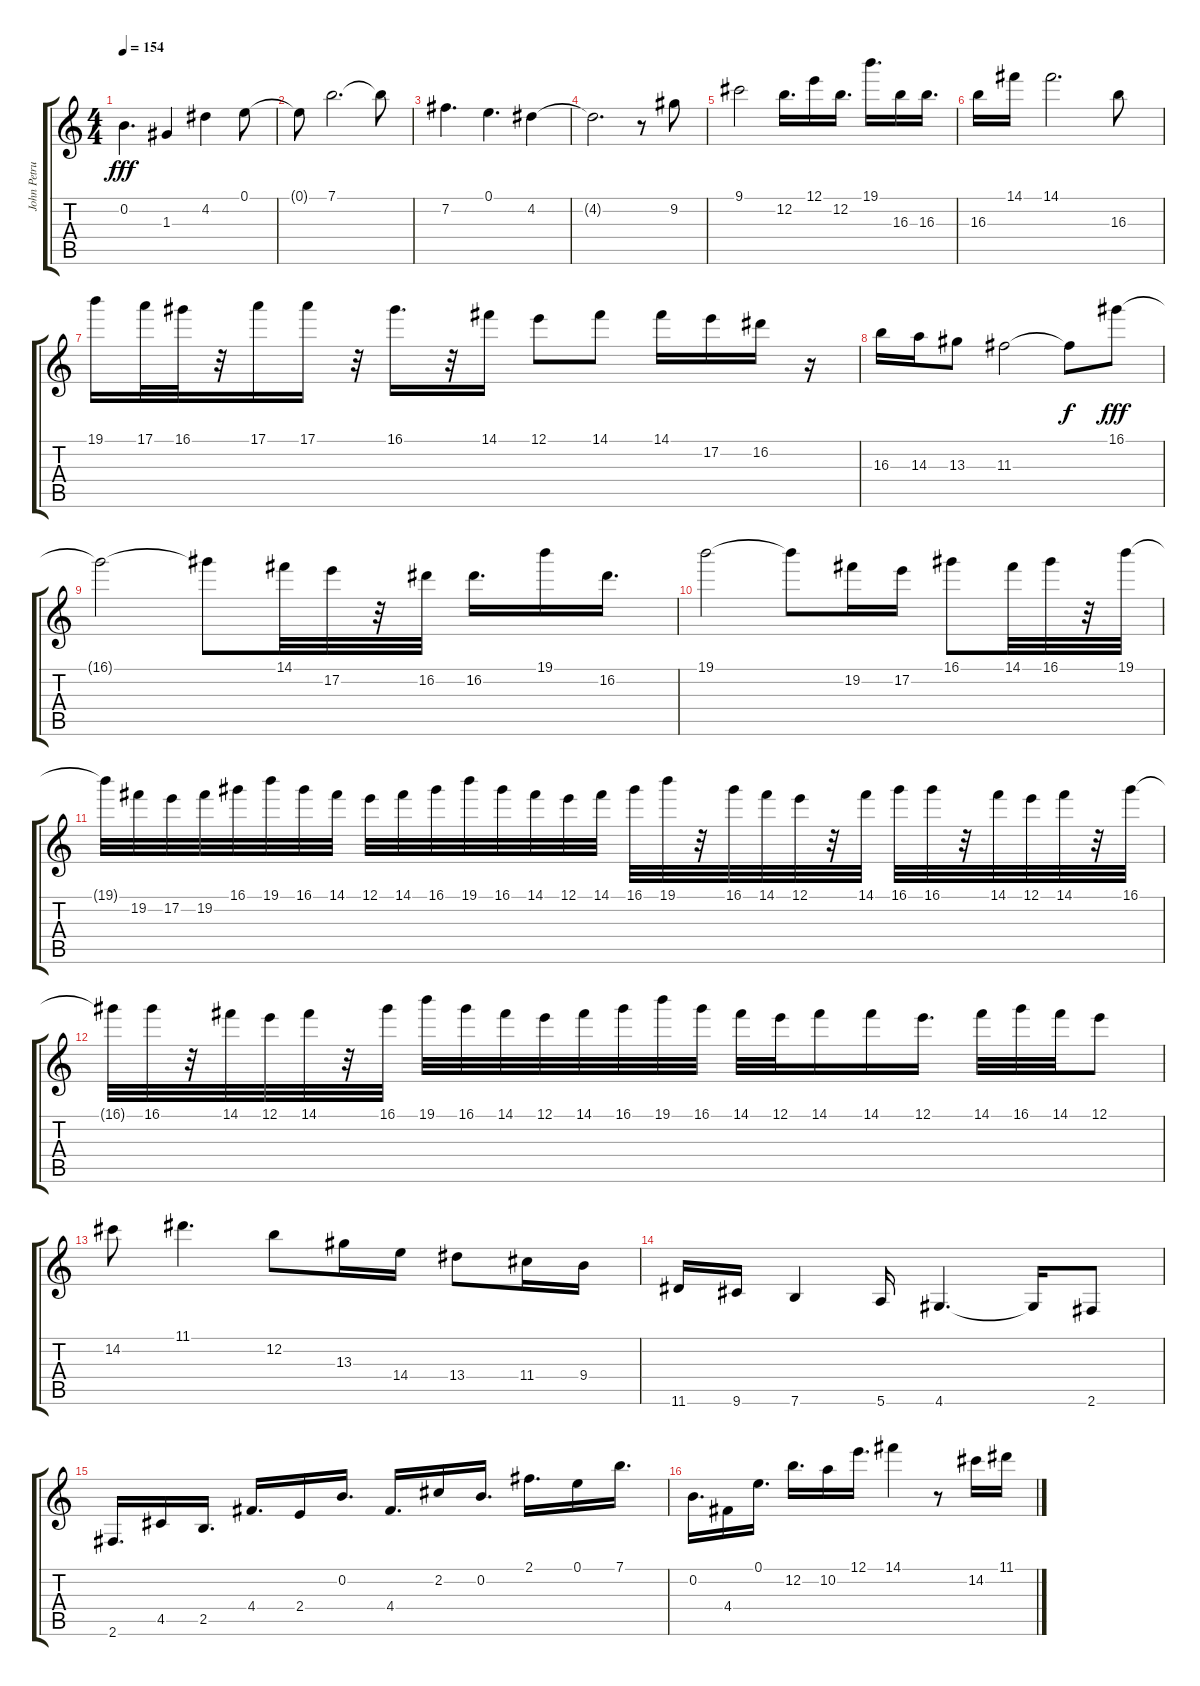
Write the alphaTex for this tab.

\track ("John Petrucci Overdub" "John Petru") {instrument distortionguitar}
\staff {score tabs}
\tuning (E4 B3 G3 D3 A2 E2) {hide}
\ts (4 4)
\tempo 154
\clef g2
\ks c
0.2.4{d dy fff} 1.3.4 4.2.4 0.1.8 |
0.1{t}.8 7.1.2{d} 7.1{t}.8 |
7.2.4{d} 0.1.4{d} 4.2.4 |
4.2{t}.2{d} r.8 9.2.8 |
9.1.2 12.2.16{d} 12.1.16 12.2.16{d} 19.1.16{d} 16.3.16 16.3.16{d} |
16.3.16 14.1.16 14.1.2{d} 16.3.8 |
19.1.16 17.1.32 16.1.32 r.32 17.1.16 17.1.16 r.32 16.1.16{d} r.32 14.1.16 12.1.8 14.1.8 14.1.16 17.2.16 16.2.16 r.16 |
16.3.16 14.3.16 13.3.8 11.3.2 11.3{t}.8{dy f} 16.1.8{dy fff} |
16.1{t}.2 16.1{t}.8 14.1.32 17.2.32 r.32 16.2.32 16.2.16{d} 19.1.16 16.2.16{d} |
19.1.2 19.1{t}.8 19.2.16 17.2.16 16.1.8 14.1.32 16.1.32 r.32 19.1.32 |
19.1{t}.32 19.2.32 17.2.32 19.2.32 16.1.32 19.1.32 16.1.32 14.1.32 12.1.32 14.1.32 16.1.32 19.1.32 16.1.32 14.1.32 12.1.32 14.1.32 16.1.32 19.1.32 r.32 16.1.32 14.1.32 12.1.32 r.32 14.1.32 16.1.32 16.1.32 r.32 14.1.32 12.1.32 14.1.32 r.32 16.1.32 |
16.1{t}.32 16.1.32 r.32 14.1.32 12.1.32 14.1.32 r.32 16.1.32 19.1.32 16.1.32 14.1.32 12.1.32 14.1.32 16.1.32 19.1.32 16.1.32 14.1.32 12.1.32 14.1.16 14.1.16 12.1.16{d} 14.1.32 16.1.32 14.1.32 12.1.8 |
14.2.8 11.1.4{d} 12.2.8 13.3.16 14.4.16 13.4.8 11.4.16 9.4.16 |
11.6.16 9.6.16 7.6.4 5.6.16 4.6.4{d} 4.6{t}.16 2.6.8 |
2.6.16{d} 4.5.16 2.5.16{d} 4.4.16{d} 2.4.16 0.2.16{d} 4.4.16{d} 2.2.16 0.2.16{d} 2.1.16{d} 0.1.16 7.1.16{d} |
0.2.16{d} 4.4.16 0.1.16{d} 12.2.16{d} 10.2.16 12.1.16{d} 14.1.4 r.8 14.2.16 11.1.16
